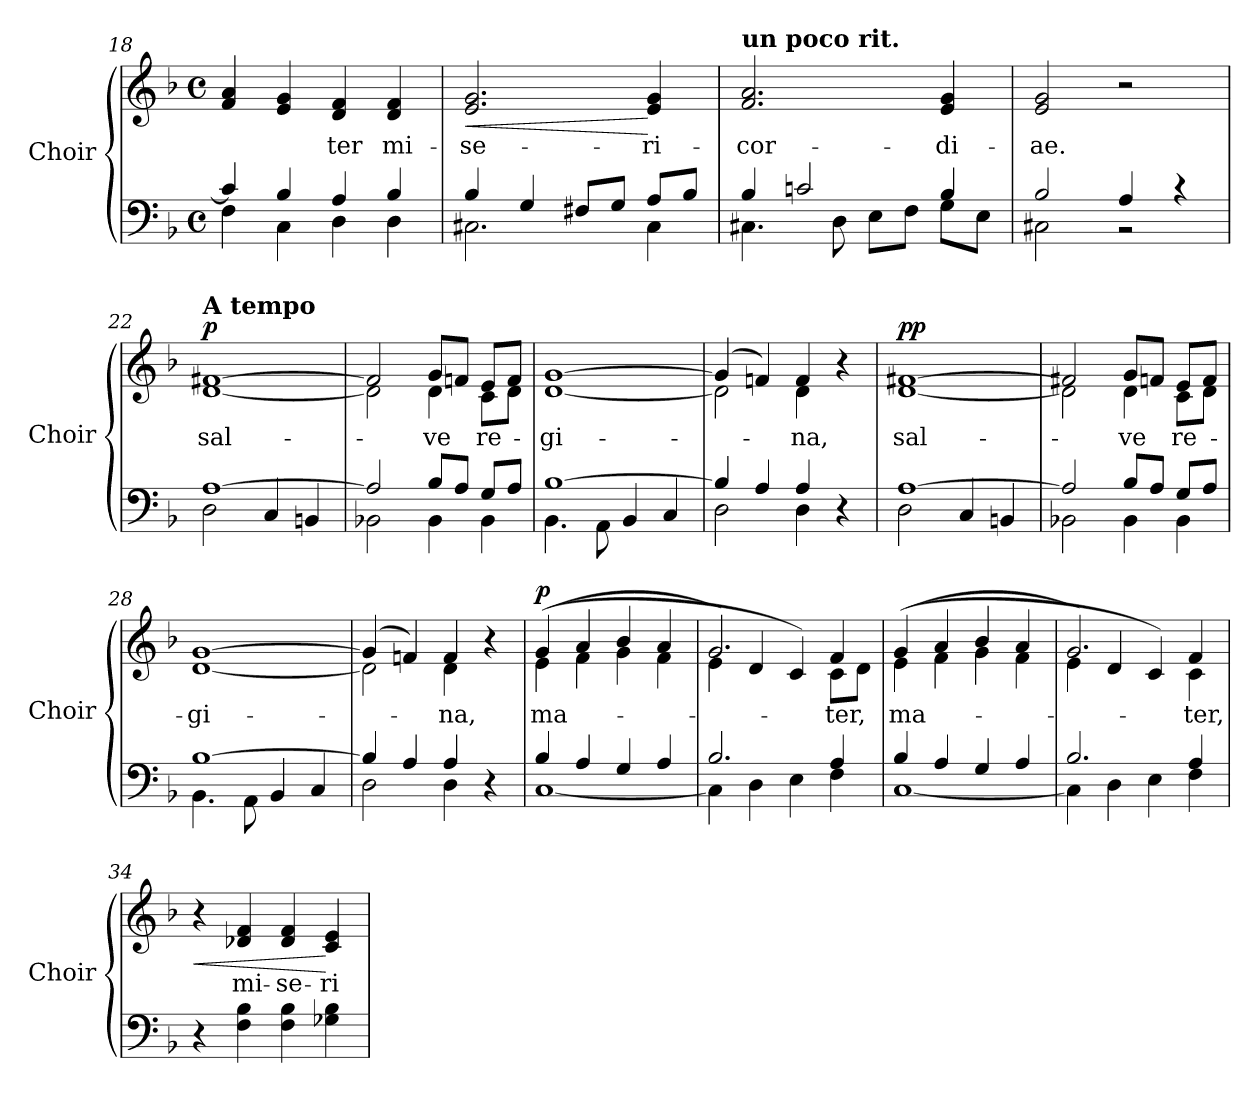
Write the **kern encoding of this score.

**kern	**kern	**text	**dynam
*part1	*part1	*part1	*part1
*staff2	*staff1	*staff1	*staff1/2
*I"Choir	*	*	*
*I'Choir	*	*	*
*clefF4	*clefG2	*	*
*k[b-]	*k[b-]	*	*
*F:	*F:	*	*
*M4/4	*M4/4	*	*
*met(c)	*met(c)	*	*
=18	=18	=18	=18
*^	*	*	*
4ci/]	4Fi\	4fi/ 4ai	.	.
4B-i/	4Ci\	4ei/ 4gi	.	.
!	!	!	!LO:LY:b:color=#000000	!
4Ai/	4Di\	4di/ 4fi	-ter	.
!	!	!	!LO:LY:b:color=#000000	!
4B-i/	4Di\	4di/ 4fi	mi-	.
=19	=19	=19	=19	=19
!	!	!	!LO:LY:b:color=#000000	!LO:HP:b
4B-i/	2.C#Xi\	2.ei/ 2.gi	-se-	<
4Gi/	.	.	.	.
8F#Xi/L	.	.	.	.
8Gi/J	.	.	.	.
!	!	!	!LO:LY:b:color=#000000	!
8Ai/L	4C#i\	4ei/ 4gi	-ri-	[
8B-i/J	.	.	.	.
!!LO:LB:g=z
=20	=20	=20	=20	=20
!	!	!LO:TX:a:B:t=un poco rit.	!	!
!	!	!	!LO:LY:b:color=#000000	!
4B-i/	4.C#Xi\	2.fi/ 2.ai	-cor-	.
2cni/	.	.	.	.
.	8Di\	.	.	.
.	8Ei\L	.	.	.
.	8Fi\J	.	.	.
!	!	!	!LO:LY:b:color=#000000	!
4B-i/	8Gi\L	4ei/ 4gi	-di-	.
.	8Ei\J	.	.	.
=21	=21	=21	=21	=21
!	!	!	!LO:LY:b:color=#000000	!
2B-i/	2C#Xi\	2ei/ 2gi	-ae.	.
4Ai/	2r	2r	.	.
4r	.	.	.	.
=22	=22	=22	=22	=22
!	!	!LO:TX:a:B:t=A tempo	!	!
!	!	!	!LO:LY:b:color=#000000	!
[1Ai	2Di\	[1di [1f#Xi	sal-	p
.	4Ci/	.	.	.
.	4BBni/	.	.	.
=23	=23	=23	=23	=23
*	*	*^	*	*
2Ai/]	2BB-Xi\	2f#i/]	2di\]	.	.
!	!	!	!	!LO:LY:b:color=#000000	!
8B-i/L	4BB-i\	8gi/L	4di\	-ve	.
8Ai/J	.	8fni/J	.	.	.
!	!	!	!	!LO:LY:b:color=#000000	!
8Gi/L	4BB-i\	8ei/L	8ci\L	re-	.
8Ai/J	.	8fi/J	8di\J	.	.
*	*	*v	*v	*	*
=24	=24	=24	=24	=24
*	*	*^	*	*
!	!	!	!	!LO:LY:b:color=#000000	!
*	*	*v	*v	*	*
[1B-i	4.BB-i\	[1di [1gi	-gi-	.
.	8AAi\	.	.	.
.	4BB-i/	.	.	.
.	4Ci/	.	.	.
=25	=25	=25	=25	=25
*	*	*^	*	*
4B-i/]	2Di\	(4gi/]	2di\]	.	.
4Ai/	.	4fni/)	.	.	.
!	!	!	!	!LO:LY:b:color=#000000	!
4Ai/	4Di\	4fi/	4di\	-na,	.
4r	4ryy	4r	4ryy	.	.
*	*	*v	*v	*	*
=26	=26	=26	=26	=26
*	*	*^	*	*
!	!	!	!	!LO:LY:b:color=#000000	!
*	*	*v	*v	*	*
[1Ai	2Di\	[1di [1f#Xi	sal-	pp
.	4Ci/	.	.	.
.	4BBni/	.	.	.
=27	=27	=27	=27	=27
*	*	*^	*	*
2Ai/]	2BB-Xi\	2f#Xi/]	2di\]	.	.
!	!	!	!	!LO:LY:b:color=#000000	!
8B-i/L	4BB-i\	8gi/L	4di\	-ve	.
8Ai/J	.	8fni/J	.	.	.
!	!	!	!	!LO:LY:b:color=#000000	!
8Gi/L	4BB-i\	8ei/L	8ci\L	re-	.
8Ai/J	.	8fi/J	8di\J	.	.
*	*	*v	*v	*	*
=28	=28	=28	=28	=28
*	*	*^	*	*
!	!	!	!	!LO:LY:b:color=#000000	!
*	*	*v	*v	*	*
[1B-i	4.BB-i\	[1di [1gi	-gi-	.
.	8AAi\	.	.	.
.	4BB-i/	.	.	.
.	4Ci/	.	.	.
=29	=29	=29	=29	=29
*	*	*^	*	*
4B-i/]	2Di\	(4gi/]	2di\]	.	.
4Ai/	.	4fni/)	.	.	.
!	!	!	!	!LO:LY:b:color=#000000	!
4Ai/	4Di\	4fi/	4di\	-na,	.
4r	4ryy	4r	4ryy	.	.
!!LO:LB:g=z	!!
=30	=30	=30	=30	=30	=30
!	!	!	!	!LO:LY:b:color=#000000	!
4B-i/	[1Ci	(4gi/	(4ei\	ma-	p
4Ai/	.	4ai/	4fi\	.	.
4Gi/	.	4b-i/	4gi\	.	.
4Ai/	.	4ai/	4fi\	.	.
=31	=31	=31	=31	=31	=31
2.B-i/	4Ci\]	2.gi/)	4ei\	.	.
.	4Di\	.	4di/	.	.
.	4Ei\	.	4ci/)	.	.
!	!	!	!	!LO:LY:b:color=#000000	!
4Ai/	4Fi\	4fi/	8ci\L	-ter,	.
.	.	.	8di\J	.	.
=32	=32	=32	=32	=32	=32
!	!	!	!	!LO:LY:b:color=#000000	!
4B-i/	[1Ci	(4gi/	(4ei\	ma-	.
4Ai/	.	4ai/	4fi\	.	.
4Gi/	.	4b-i/	4gi\	.	.
4Ai/	.	4ai/	4fi\	.	.
=33	=33	=33	=33	=33	=33
2.B-i/	4Ci\]	2.gi/)	4ei\	.	.
.	4Di\	.	4di/	.	.
.	4Ei\	.	4ci/)	.	.
!	!	!	!	!LO:LY:b:color=#000000	!
4Ai/	4Fi\	4fi/	4ci\	-ter,	.
=34	=34	=34	=34	=34	=34
!	!	!	!	!	!LO:HP:b
*v	*v	*	*	*	*
*	*v	*v	*	*
4r	4r	.	<
!	!	!LO:LY:b:color=#000000	!
4Fi\ 4B-i	4d-Xi/ 4fi	mi-	.
!	!	!LO:LY:b:color=#000000	!
4Fi\ 4B-i	4d-i/ 4fi	-se-	.
!	!	!LO:LY:b:color=#000000	!
4G-Xi\ 4B-i	4ci/ 4ei	-ri-	[
=	=	=	=
*-	*-	*-	*-
